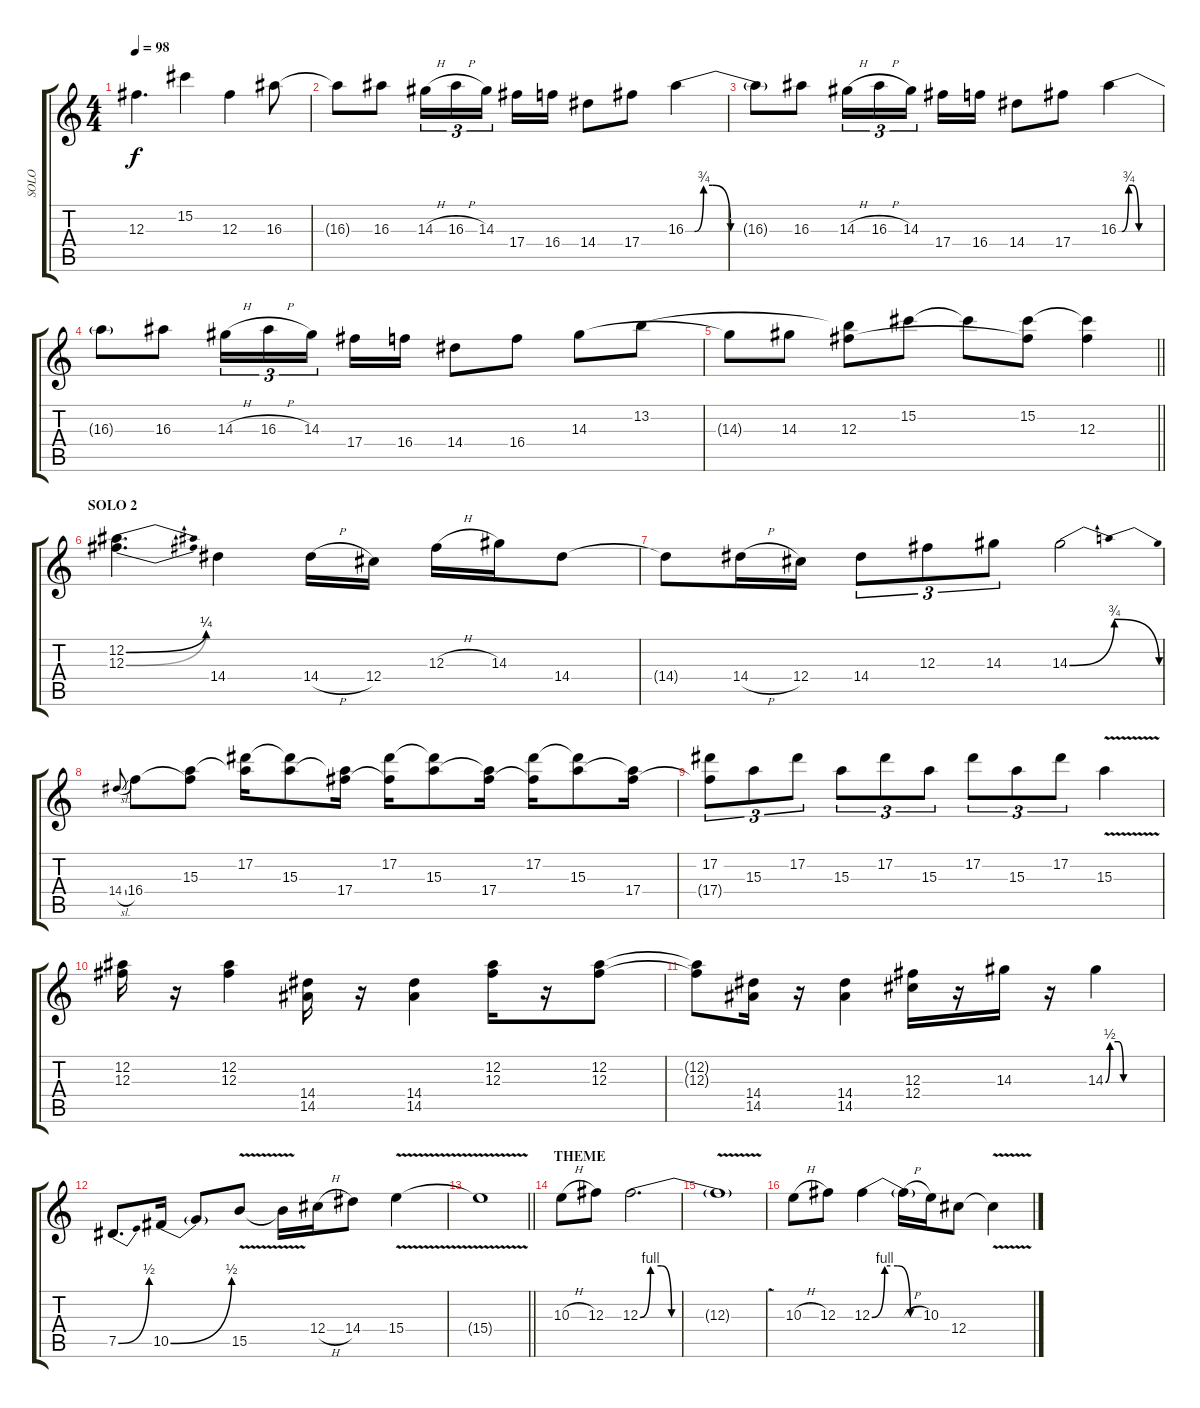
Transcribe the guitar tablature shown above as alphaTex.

\track ("SOLO" "SOLO") {instrument overdrivenguitar}
\staff {score tabs}
\tuning (Eb4 Bb3 Gb3 Db3 Ab2 Eb2) {hide}
\ts (4 4)
\tempo 98
\clef g2
\ks c
12.3{t}.4{d dy f} 15.2.4 12.3.4 16.3.8 |
16.3{t}.8 16.3.8 14.3{h}.16{tu (3 2)} 16.3{h}.16{tu (3 2)} 14.3.16{tu (3 2) beam splitsecondary} 17.4.16 16.4.16 14.4.8 17.4.8 16.3{be (custom 0 0 5 0 10 3 15 3 25 0 60 0)}.4 |
16.3{t}.8 16.3.8 14.3{h}.16{tu (3 2)} 16.3{h}.16{tu (3 2)} 14.3.16{tu (3 2) beam splitsecondary} 17.4.16 16.4.16 14.4.8 17.4.8 16.3{be (custom 0 0 5 0 15 3 20 3 30 0 60 0)}.4 |
16.3{t}.8 16.3.8 14.3{h}.16{tu (3 2)} 16.3{h}.16{tu (3 2)} 14.3.16{tu (3 2) beam splitsecondary} 17.4.16 16.4.16 14.4.8 16.4.8 14.3.8 13.2.8 |
\barLineRight lightlight
14.3{t}.8 14.3.8 (13.2{t} 12.3).8 15.2.8 15.2{t}.8 (15.2 12.3{t}).8 (15.2{t} 12.3).4 |
\section ("" "SOLO 2")
(12.2{be (bend 0 0 60 1)} 12.3{be (bend 0 0 60 1)}).4{d balance 8 instrument overdrivenguitar} 14.4.4 14.4{h}.16 12.4.16 12.3{h}.16 14.3.16 14.4.8 |
14.4{t}.8 14.4{h}.16 12.4.16 14.4.8{tu (3 2)} 12.3.8{tu (3 2)} 14.3.8{tu (3 2)} 14.3{be (bendrelease 0 0 30 3 50 3 60 0)}.2 |
14.4{sl}.8{gr onbeat} 16.4.8 (15.3 16.4{t}).8 (17.2 15.3{t}).16 (17.2{t} 15.3).8 (15.3{t} 17.4).16 (17.2 17.4{t}).16 (17.2{t} 15.3).8 (15.3{t} 17.4).16 (17.2 17.4{t}).16 (17.2{t} 15.3).8 (15.3{t} 17.4).16 |
(17.2 17.4{t}).8{tu (3 2)} 15.3.8{tu (3 2)} 17.2.8{tu (3 2)} 15.3.8{tu (3 2)} 17.2.8{tu (3 2)} 15.3.8{tu (3 2)} 17.2.8{tu (3 2)} 15.3.8{tu (3 2)} 17.2.8{tu (3 2)} 15.3{v}.4 |
(12.2 12.3).16 r.16 (12.2 12.3).4 (14.4 14.5).16 r.16 (14.4 14.5).4 (12.2 12.3).16 r.16 (12.2 12.3).8 |
(12.2{t} 12.3{t}).8 (14.4 14.5).16 r.16 (14.4 14.5).4 (12.3 12.4).16 r.16 14.3.16 r.16 14.3{be (custom 0 0 5 2 14 2 20 0 60 0)}.4 |
7.5{be (bend 0 0 60 2)}.8{d} 10.5{be (bend 0 0 60 2)}.16 10.5{t}.8 15.5{v}.8 15.5{t}.16 12.4{h}.16 14.4.8 15.4{v}.4 |
\barLineRight lightlight
15.4{t}.1 |
\section ("" "THEME")
10.3{h}.8{instrument overdrivenguitar} 12.3.8 12.3{be (custom 0 0 5 4 10 4 15 0 60 0)}.2{d} |
12.3{v t}.1 |
10.3{h}.8 12.3.8 12.3{be (custom 0 0 15 4 30 4 45 0 60 0)}.4 12.3{h t}.16 10.3.16 12.4.8 12.4{v t}.4
